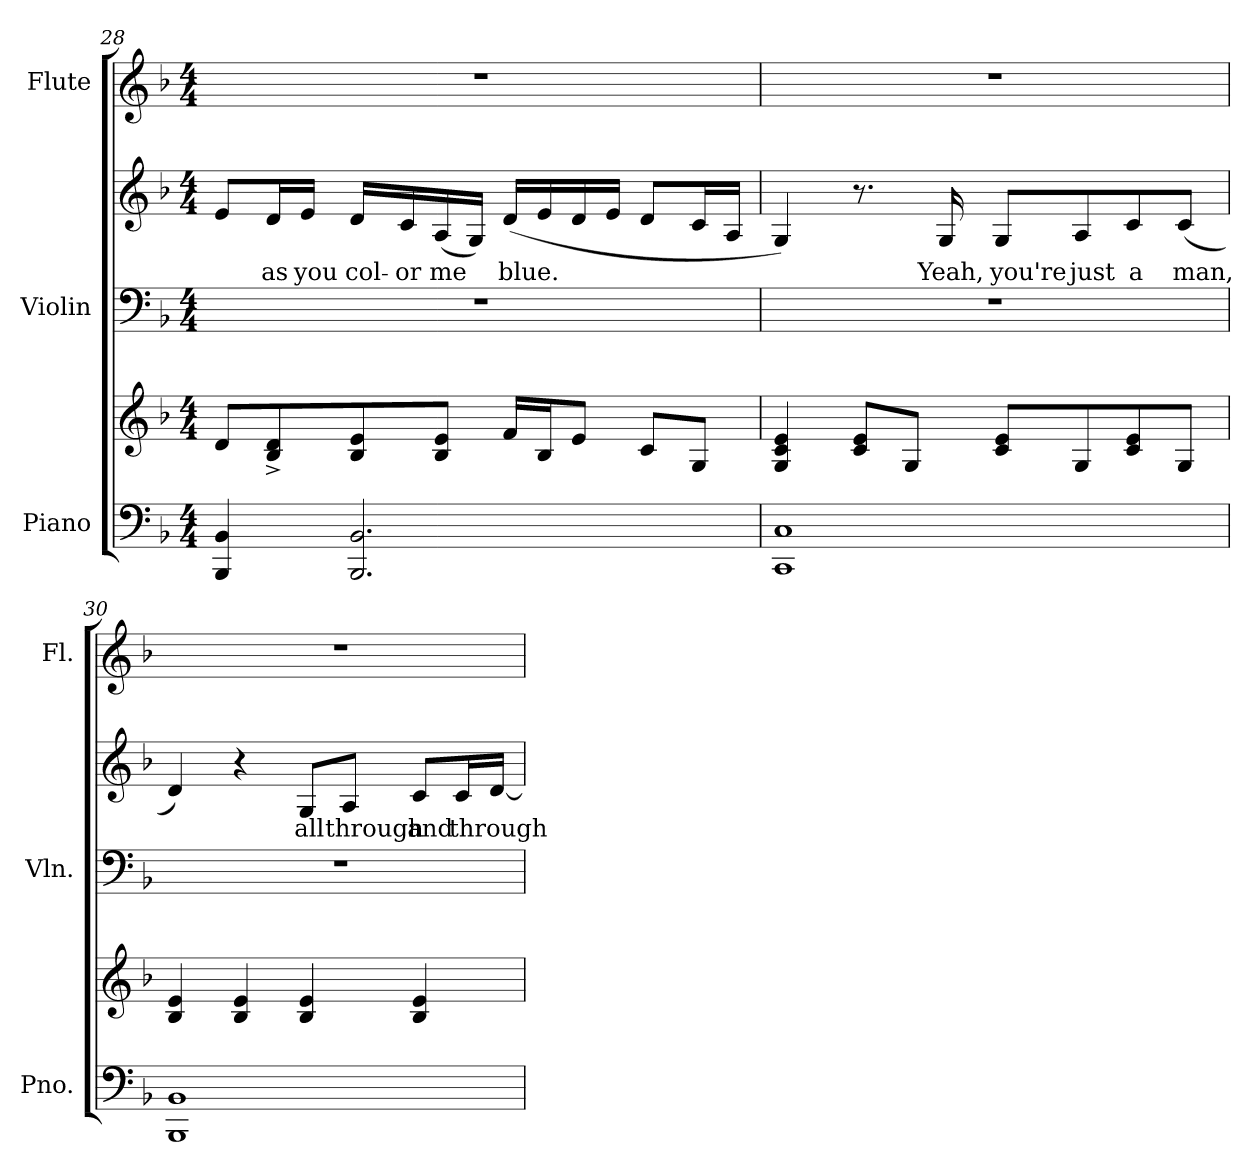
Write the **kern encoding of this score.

**kern	**kern	**kern	**kern	**text	**kern
*part3	*part3	*part2	*part2	*part2	*part1
*staff5	*staff4	*staff3	*staff2	*staff2	*staff1
*I"Piano	*	*I"Violin	*	*	*I"Flute
*I'Pno.	*	*I'Vln.	*	*	*I'Fl.
!!LO:LB:g=z
*clefF4	*clefG2	*clefF4	*clefG2	*	*clefG2
*k[b-]	*k[b-]	*k[b-]	*k[b-]	*	*k[b-]
*M4/4	*M4/4	*M4/4	*M4/4	*	*M4/4
=28	=28	=28	=28	=28	=28
4BBB-/ 4BB-/	8d/L	1r	8e/L	.	1r
!	!	!	!	!LO:LY:b	!
.	8B-/^ 8d/^	.	16d/L	as	.
!	!	!	!	!LO:LY:b	!
.	.	.	16e/JJ	you	.
!	!	!	!	!LO:LY:b	!
2.BBB-/ 2.BB-/	8B-/ 8e/	.	16d/LL	col-	.
!	!	!	!	!LO:LY:b	!
.	.	.	16c/	-or	.
!	!	!	!	!LO:LY:b	!
.	8B-/ 8e/J	.	(<16A/	me	.
.	.	.	16G/JJ)	.	.
!	!	!	!	!LO:LY:b	!
.	16f/LL	.	(<16d/LL	blue.	.
.	16B-/J	.	16e/	.	.
.	8e/J	.	16d/	.	.
.	.	.	16e/JJ	.	.
.	8c/L	.	8d/L	.	.
.	8G/J	.	16c/L	.	.
.	.	.	16A/JJ	.	.
=29	=29	=29	=29	=29	=29
1CC 1C	4G/ 4c/ 4e/	1r	4G/)	.	1r
.	8c/ 8e/L	.	8.r	.	.
.	8G/J	.	.	.	.
!	!	!	!	!LO:LY:b	!
.	.	.	16G/	Yeah,	.
!	!	!	!	!LO:LY:b	!
.	8c/ 8e/L	.	8G/L	you're	.
!	!	!	!	!LO:LY:b	!
.	8G/	.	8A/	just	.
!	!	!	!	!LO:LY:b	!
.	8c/ 8e/	.	8c/	a	.
!	!	!	!	!LO:LY:b	!
.	8G/J	.	(<8c/J	man,	.
!!LO:PB:g=z
=30	=30	=30	=30	=30	=30
1BBB- 1BB-	4B-/ 4e/	1r	4d/)	.	1r
.	4B-/ 4e/	.	4r	.	.
!	!	!	!	!LO:LY:b	!
.	4B-/ 4e/	.	8G/L	all	.
!	!	!	!	!LO:LY:b	!
.	.	.	8A/J	through	.
!	!	!	!	!LO:LY:b	!
.	4B-/ 4e/	.	8c/L	and	.
!	!	!	!	!LO:LY:b	!
.	.	.	16c/L	through	.
.	.	.	[16d/JJ	.	.
=	=	=	=	=	=
*-	*-	*-	*-	*-	*-
